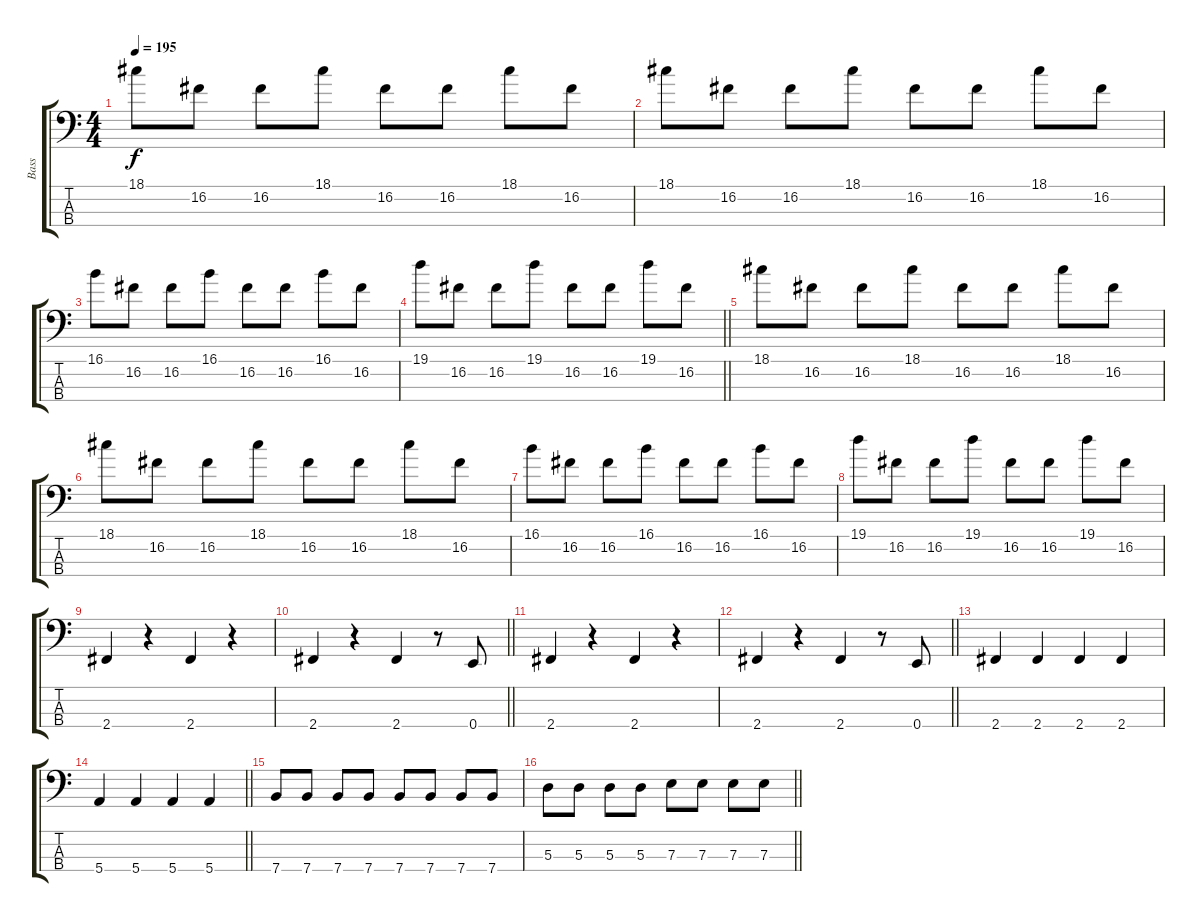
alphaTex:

\track ("Bass" "Bass") {instrument slapbass2}
\staff {score tabs}
\tuning (G2 D2 A1 E1) {hide}
\ts (4 4)
\tempo 195
\clef f4
\ks c
18.1.8{dy f} 16.2.8 16.2.8 18.1.8 16.2.8 16.2.8 18.1.8 16.2.8 |
18.1.8 16.2.8 16.2.8 18.1.8 16.2.8 16.2.8 18.1.8 16.2.8 |
16.1.8 16.2.8 16.2.8 16.1.8 16.2.8 16.2.8 16.1.8 16.2.8 |
\barLineRight lightlight
19.1.8 16.2.8 16.2.8 19.1.8 16.2.8 16.2.8 19.1.8 16.2.8 |
18.1.8 16.2.8 16.2.8 18.1.8 16.2.8 16.2.8 18.1.8 16.2.8 |
18.1.8 16.2.8 16.2.8 18.1.8 16.2.8 16.2.8 18.1.8 16.2.8 |
16.1.8 16.2.8 16.2.8 16.1.8 16.2.8 16.2.8 16.1.8 16.2.8 |
19.1.8 16.2.8 16.2.8 19.1.8 16.2.8 16.2.8 19.1.8 16.2.8 |
2.4.4 r.4 2.4.4 r.4 |
\barLineRight lightlight
2.4.4 r.4 2.4.4 r.8 0.4.8 |
2.4.4 r.4 2.4.4 r.4 |
\barLineRight lightlight
2.4.4 r.4 2.4.4 r.8 0.4.8 |
2.4.4 2.4.4 2.4.4 2.4.4 |
\barLineRight lightlight
5.4.4 5.4.4 5.4.4 5.4.4 |
7.4.8 7.4.8 7.4.8 7.4.8 7.4.8 7.4.8 7.4.8 7.4.8 |
\barLineRight lightlight
5.3.8 5.3.8 5.3.8 5.3.8 7.3.8 7.3.8 7.3.8 7.3.8
